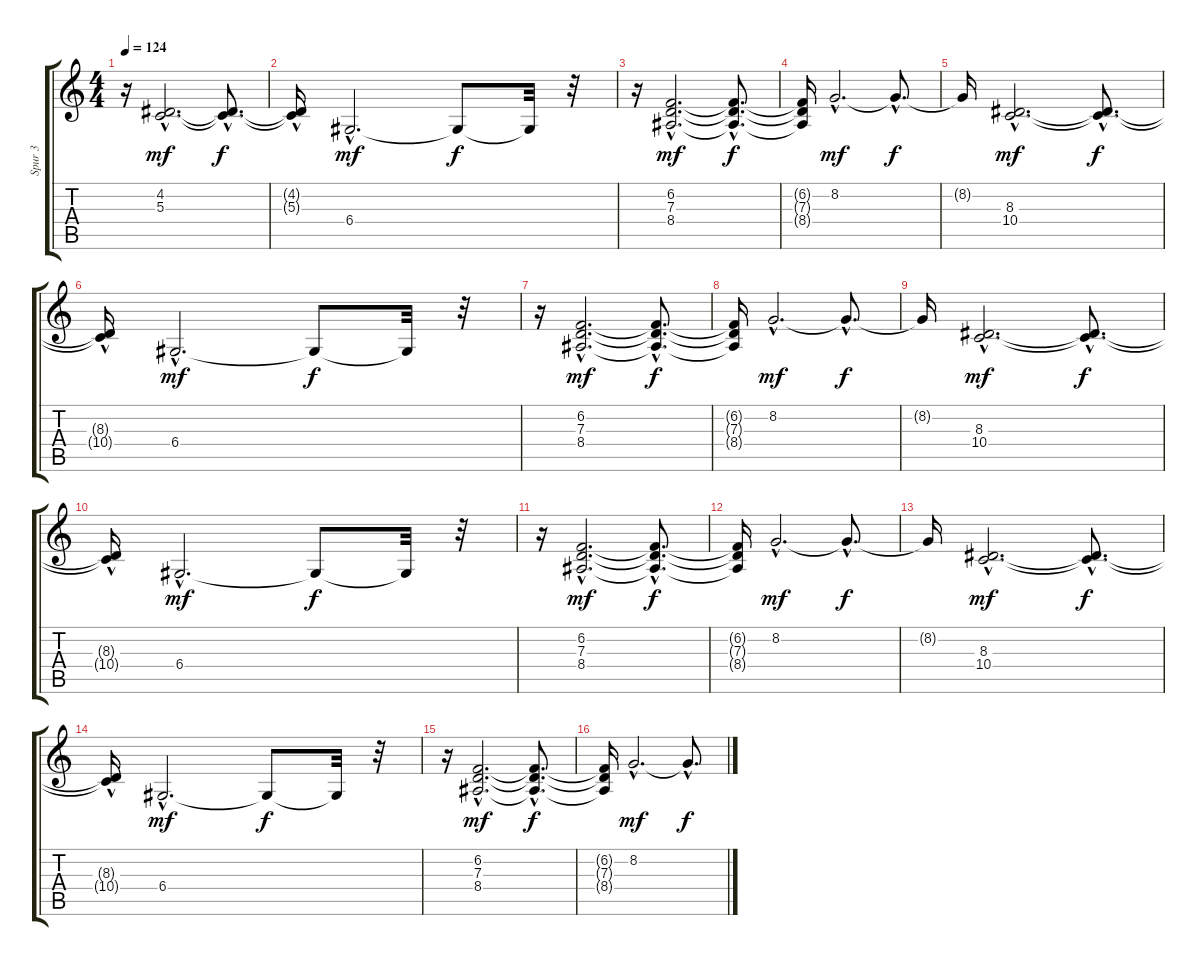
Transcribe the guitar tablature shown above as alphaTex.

\track ("Spur 3" "Spur 3") {instrument pad2warm}
\staff {score tabs}
\tuning (E4 B3 G3 D3 A2 E2) {hide}
\ts (4 4)
\tempo 124
\clef g2
\ks c
r.16{dy f} (4.2{hac} 5.3{hac}).2{d dy mf} (4.2{hac t} 5.3{hac t}).8{d dy f} |
(4.2{t} 5.3{hac t}).16 6.4{hac}.2{d dy mf} 6.4{t}.8{dy f} 6.4{t}.32 r.32 |
r.16 (6.2{hac} 7.3{hac} 8.4{hac}).2{d dy mf} (6.2{hac t} 7.3{hac t} 8.4{hac t}).8{d dy f} |
(6.2{t} 7.3{t} 8.4{t}).16 8.2{hac}.2{d dy mf} 8.2{hac t}.8{d dy f} |
8.2{t}.16 (8.3{hac} 10.4{hac}).2{d dy mf} (8.3{hac t} 10.4{hac t}).8{d dy f} |
(8.3{t} 10.4{hac t}).16 6.4{hac}.2{d dy mf} 6.4{t}.8{dy f} 6.4{t}.32 r.32 |
r.16 (6.2{hac} 7.3{hac} 8.4{hac}).2{d dy mf} (6.2{hac t} 7.3{hac t} 8.4{hac t}).8{d dy f} |
(6.2{t} 7.3{t} 8.4{t}).16 8.2{hac}.2{d dy mf} 8.2{hac t}.8{d dy f} |
8.2{t}.16 (8.3{hac} 10.4{hac}).2{d dy mf} (8.3{hac t} 10.4{hac t}).8{d dy f} |
(8.3{t} 10.4{hac t}).16 6.4{hac}.2{d dy mf} 6.4{t}.8{dy f} 6.4{t}.32 r.32 |
r.16 (6.2{hac} 7.3{hac} 8.4{hac}).2{d dy mf} (6.2{hac t} 7.3{hac t} 8.4{hac t}).8{d dy f} |
(6.2{t} 7.3{t} 8.4{t}).16 8.2{hac}.2{d dy mf} 8.2{hac t}.8{d dy f} |
8.2{t}.16 (8.3{hac} 10.4{hac}).2{d dy mf} (8.3{hac t} 10.4{hac t}).8{d dy f} |
(8.3{t} 10.4{hac t}).16 6.4{hac}.2{d dy mf} 6.4{t}.8{dy f} 6.4{t}.32 r.32 |
r.16 (6.2{hac} 7.3{hac} 8.4{hac}).2{d dy mf} (6.2{hac t} 7.3{hac t} 8.4{hac t}).8{d dy f} |
(6.2{t} 7.3{t} 8.4{t}).16 8.2{hac}.2{d dy mf} 8.2{hac t}.8{d dy f}
